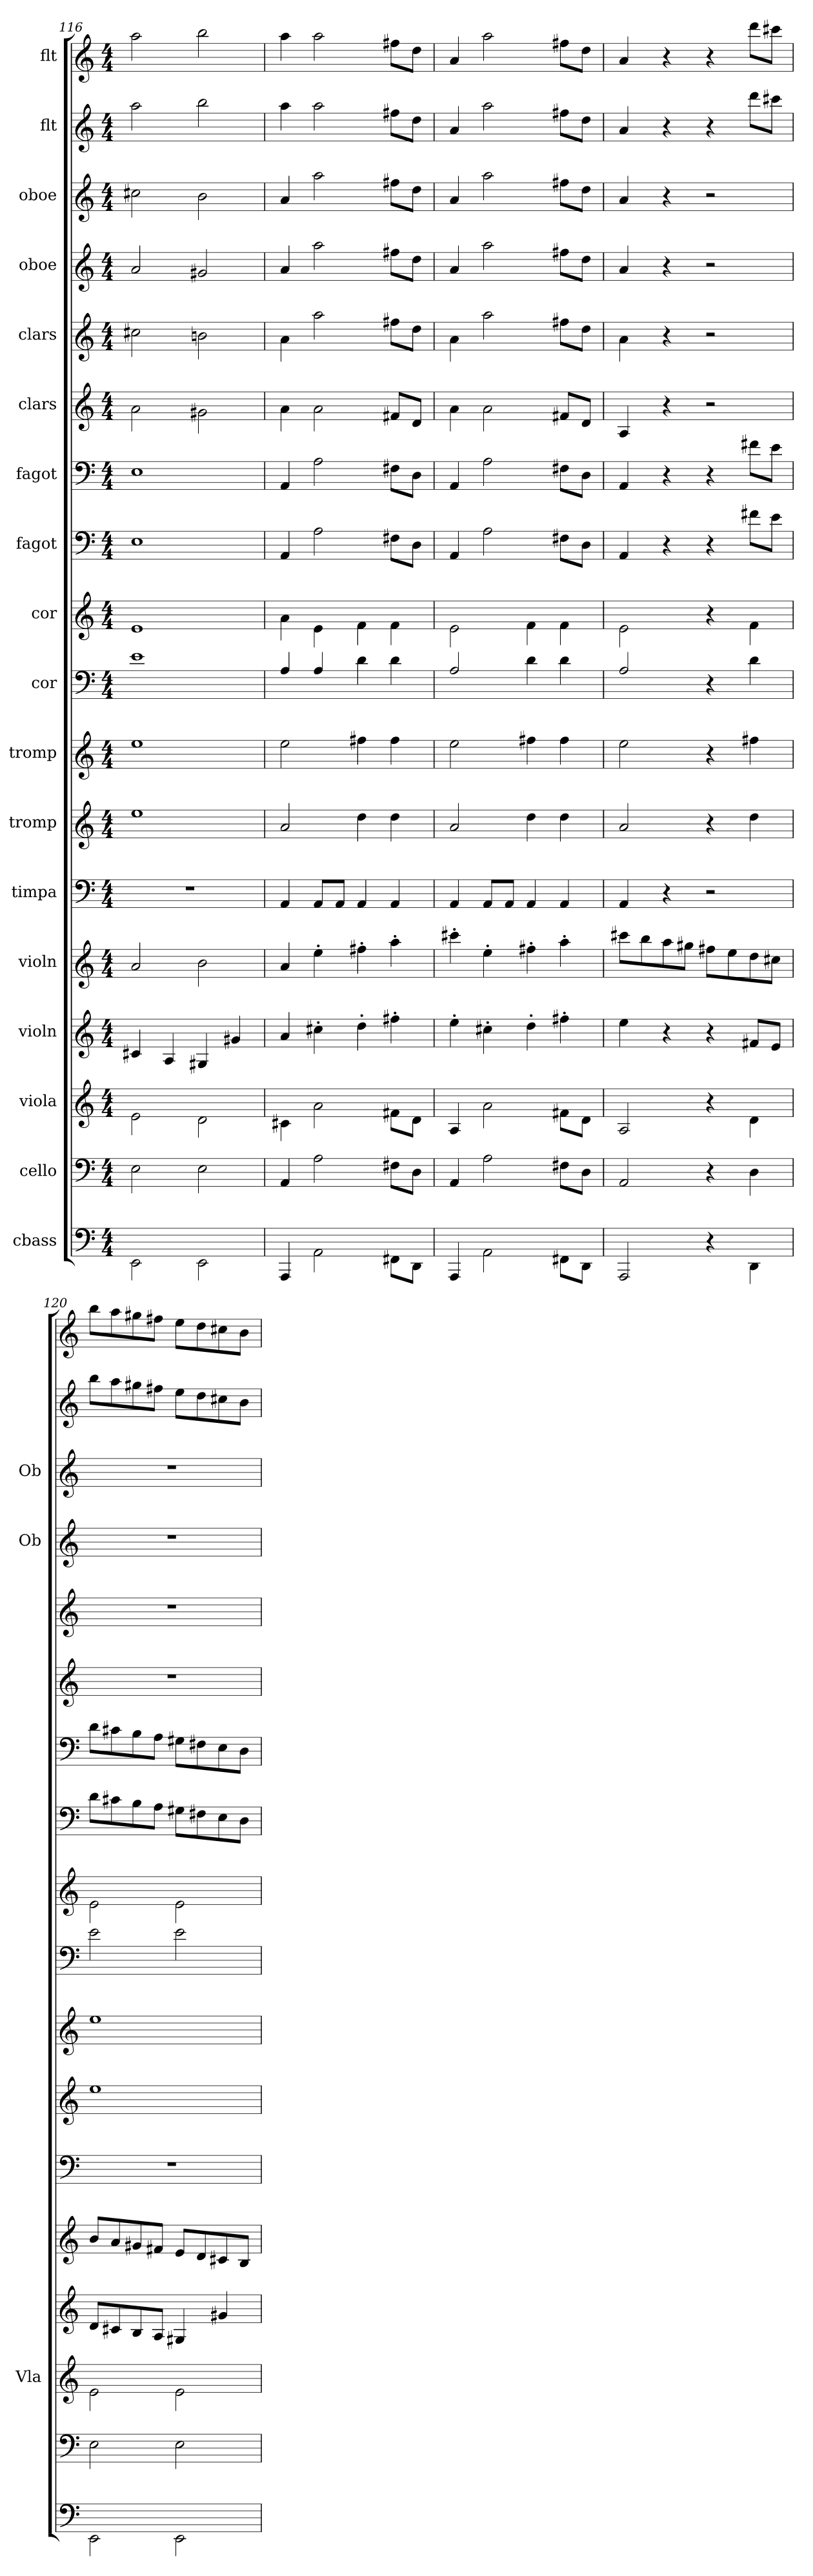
**kern	**kern	**kern	**kern	**kern	**kern	**kern	**kern	**kern	**kern	**kern	**kern	**kern	**kern	**kern	**kern	**kern	**kern
*part18	*part17	*part16	*part15	*part14	*part13	*part12	*part11	*part10	*part9	*part8	*part7	*part6	*part5	*part4	*part3	*part2	*part1
*staff18	*staff17	*staff16	*staff15	*staff14	*staff13	*staff12	*staff11	*staff10	*staff9	*staff8	*staff7	*staff6	*staff5	*staff4	*staff3	*staff2	*staff1
*I"cbass	*I"cello	*I"viola	*I"violn	*I"violn	*I"timpa	*I"tromp	*I"tromp	*I"cor	*I"cor	*I"fagot	*I"fagot	*I"clars	*I"clars	*I"oboe	*I"oboe	*I"flt	*I"flt
*	*	*I'Vla	*	*	*	*	*	*	*	*	*	*	*	*I'Ob	*I'Ob	*	*
*	*	*	*	*	*	*	*	*ITrd4c7	*ITrd4c7	*	*	*	*	*	*	*	*
*M4/4	*M4/4	*M4/4	*M4/4	*M4/4	*M4/4	*M4/4	*M4/4	*M4/4	*M4/4	*M4/4	*M4/4	*M4/4	*M4/4	*M4/4	*M4/4	*M4/4	*M4/4
=116	=116	=116	=116	=116	=116	=116	=116	=116	=116	=116	=116	=116	=116	=116	=116	=116	=116
2EE\	2E\	2e\	4c#/	2a/	1r	1ee\	1ee\	1A\	1A\	1E\	1E\	2a\	2cc#\	2a/	2cc#\	2aa\	2aa\
.	.	.	4A/	.	.	.	.	.	.	.	.	.	.	.	.	.	.
2EE\	2E\	2d\	4G#/	2b\	.	.	.	.	.	.	.	2g#\	2bn\	2g#/	2b\	2bb\	2bb\
.	.	.	4g#/	.	.	.	.	.	.	.	.	.	.	.	.	.	.
=117	=117	=117	=117	=117	=117	=117	=117	=117	=117	=117	=117	=117	=117	=117	=117	=117	=117
4AAA/	4AA/	4c#\	4a/	4a/	4AA/	2a/	2ee\	4D/	4d\	4AA/	4AA/	4a\	4a\	4a/	4a/	4aa\	4aa\
2AA\	2A\	2a\	4cc#'>\	4ee'>\	8AA/L	.	.	4D/	4A\	2A\	2A\	2a\	2aa\	2aa\	2aa\	2aa\	2aa\
.	.	.	.	.	8AA/J	.	.	.	.	.	.	.	.	.	.	.	.
.	.	.	4dd'>\	4ff#'>\	4AA/	4dd\	4ff#\	4G\	4B\	.	.	.	.	.	.	.	.
8FF#\L	8F#\L	8f#\L	4ff#'>\	4aa'>\	4AA/	4dd\	4ff#\	4G\	4B\	8F#\L	8F#\L	8f#/L	8ff#\L	8ff#\L	8ff#\L	8ff#\L	8ff#\L
8DD\J	8D\J	8d\J	.	.	.	.	.	.	.	8D\J	8D\J	8d/J	8dd\J	8dd\J	8dd\J	8dd\J	8dd\J
=118	=118	=118	=118	=118	=118	=118	=118	=118	=118	=118	=118	=118	=118	=118	=118	=118	=118
4AAA/	4AA/	4A/	4ee'>\	4ccc#'>\	4AA/	2a/	2ee\	2D/	2A\	4AA/	4AA/	4a\	4a\	4a/	4a/	4a/	4a/
2AA\	2A\	2a\	4cc#'>\	4ee'>\	8AA/L	.	.	.	.	2A\	2A\	2a\	2aa\	2aa\	2aa\	2aa\	2aa\
.	.	.	.	.	8AA/J	.	.	.	.	.	.	.	.	.	.	.	.
.	.	.	4dd'>\	4ff#'>\	4AA/	4dd\	4ff#\	4G\	4B\	.	.	.	.	.	.	.	.
8FF#\L	8F#\L	8f#\L	4ff#'>\	4aa'>\	4AA/	4dd\	4ff#\	4G\	4B\	8F#\L	8F#\L	8f#/L	8ff#\L	8ff#\L	8ff#\L	8ff#\L	8ff#\L
8DD\J	8D\J	8d\J	.	.	.	.	.	.	.	8D\J	8D\J	8d/J	8dd\J	8dd\J	8dd\J	8dd\J	8dd\J
=119	=119	=119	=119	=119	=119	=119	=119	=119	=119	=119	=119	=119	=119	=119	=119	=119	=119
2AAA/	2AA/	2A/	4ee\	8ccc#\L	4AA/	2a/	2ee\	2D/	2A\	4AA/	4AA/	4A/	4a\	4a/	4a/	4a/	4a/
.	.	.	.	8bb\	.	.	.	.	.	.	.	.	.	.	.	.	.
.	.	.	4r	8aa\	4r	.	.	.	.	4r	4r	4r	4r	4r	4r	4r	4r
.	.	.	.	8gg#\J	.	.	.	.	.	.	.	.	.	.	.	.	.
4r	4r	4r	4r	8ff#\L	2r	4r	4r	4r	4r	4r	4r	2r	2r	2r	2r	4r	4r
.	.	.	.	8ee\	.	.	.	.	.	.	.	.	.	.	.	.	.
4DD\	4D\	4d\	8f#/L	8dd\	.	4dd\	4ff#\	4G\	4B\	8f#\L	8f#\L	.	.	.	.	8ddd\L	8ddd\L
.	.	.	8e/J	8cc#\J	.	.	.	.	.	8e\J	8e\J	.	.	.	.	8ccc#\J	8ccc#\J
=120	=120	=120	=120	=120	=120	=120	=120	=120	=120	=120	=120	=120	=120	=120	=120	=120	=120
2EE\	2E\	2e\	8d/L	8b/L	1r	1ee\	1ee\	2A\	2A\	8d\L	8d\L	1r	1r	1r	1r	8bb\L	8bb\L
.	.	.	8c#/	8a/	.	.	.	.	.	8c#\	8c#\	.	.	.	.	8aa\	8aa\
.	.	.	8B/	8g#/	.	.	.	.	.	8B\	8B\	.	.	.	.	8gg#\	8gg#\
.	.	.	8A/J	8f#/J	.	.	.	.	.	8A\J	8A\J	.	.	.	.	8ff#\J	8ff#\J
2EE\	2E\	2e\	4G#/	8e/L	.	.	.	2A\	2A\	8G#\L	8G#\L	.	.	.	.	8ee\L	8ee\L
.	.	.	.	8d/	.	.	.	.	.	8F#\	8F#\	.	.	.	.	8dd\	8dd\
.	.	.	4g#/	8c#/	.	.	.	.	.	8E\	8E\	.	.	.	.	8cc#\	8cc#\
.	.	.	.	8B/J	.	.	.	.	.	8D\J	8D\J	.	.	.	.	8b\J	8b\J
=	=	=	=	=	=	=	=	=	=	=	=	=	=	=	=	=	=
*-	*-	*-	*-	*-	*-	*-	*-	*-	*-	*-	*-	*-	*-	*-	*-	*-	*-
